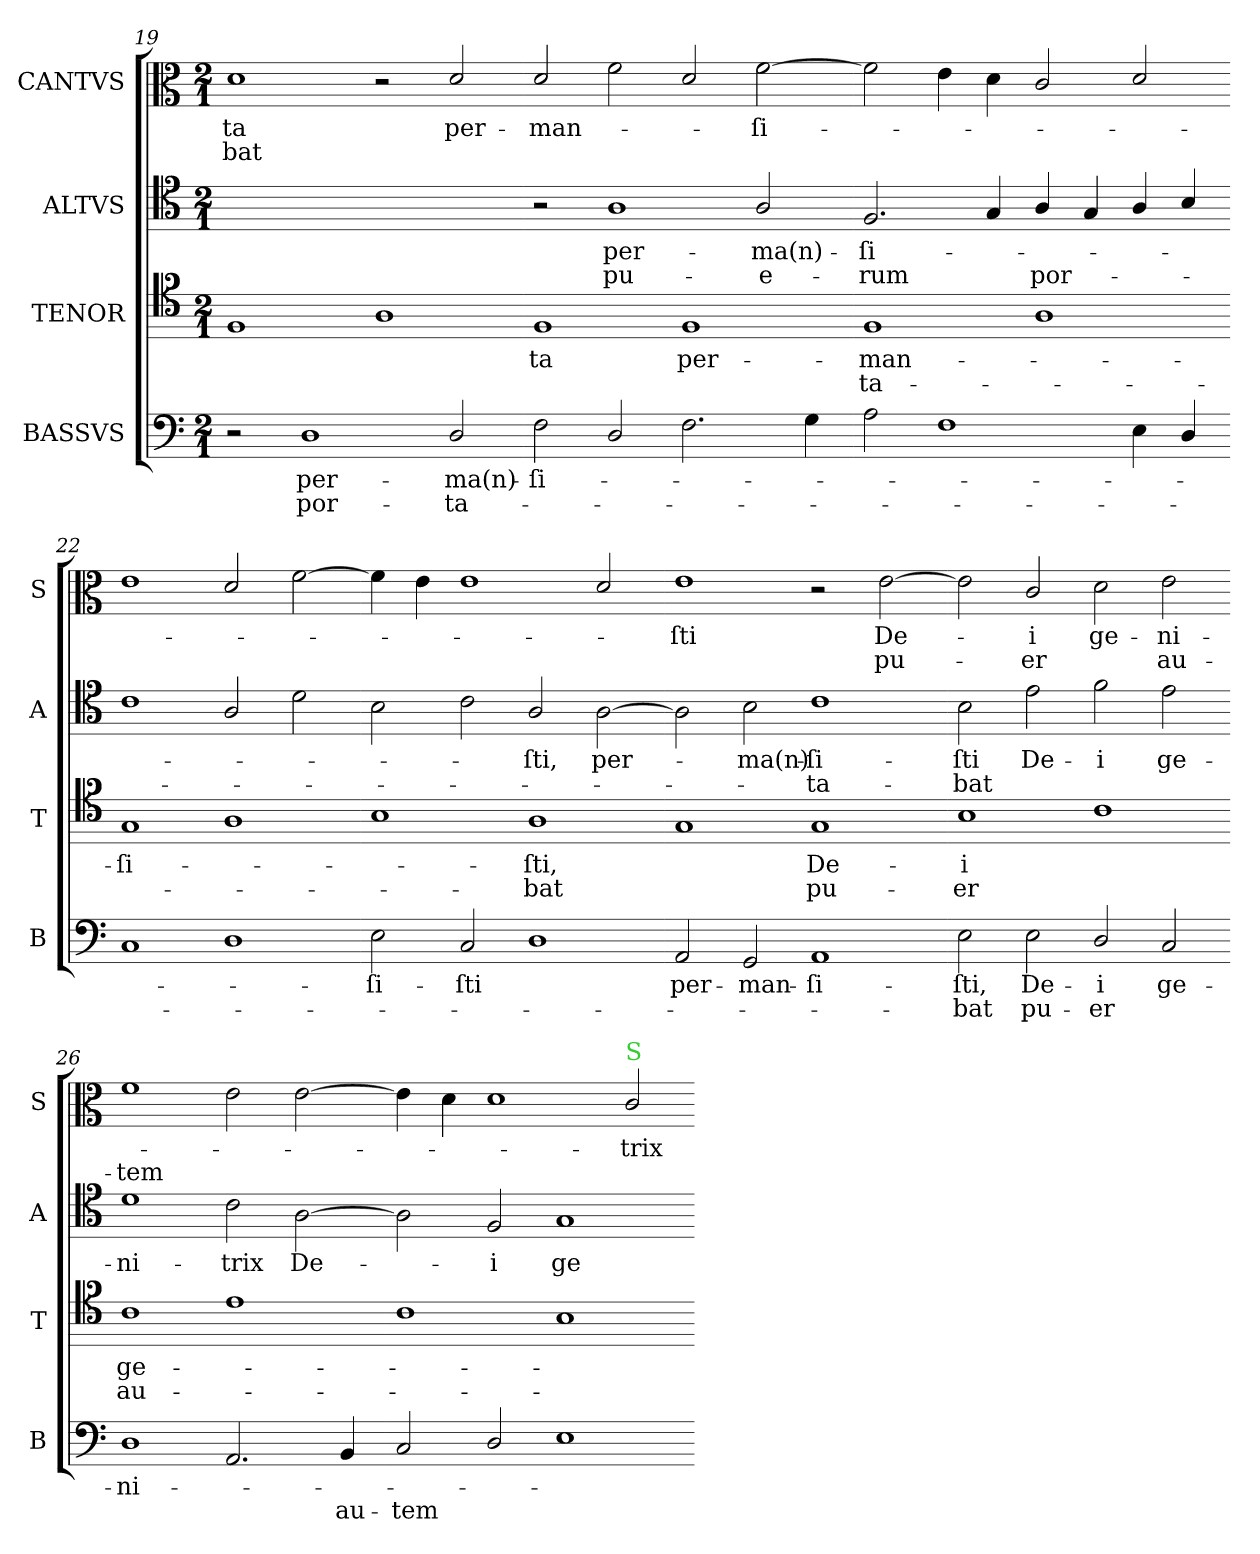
**kern	**text	**text	**kern	**text	**text	**kern	**text	**text	**kern	**text	**text
*part4	*part4	*part4	*part3	*part3	*part3	*part2	*part2	*part2	*part1	*part1	*part1
*staff4	*staff4	*staff4	*staff3	*staff3	*staff3	*staff2	*staff2	*staff2	*staff1	*staff1	*staff1
*I"BASSVS	*	*	*I"TENOR	*	*	*I"ALTVS	*	*	*I"CANTVS	*	*
*I'B	*	*	*I'T	*	*	*I'A	*	*	*I'S	*	*
*clefF4	*	*	*clefC5	*	*	*clefC4	*	*	*clefC3	*	*
*k[]	*	*	*k[]	*	*	*k[]	*	*	*k[]	*	*
*a:	*	*	*a:	*	*	*a:	*	*	*a:	*	*
*M2/1	*	*	*M2/1	*	*	*M2/1	*	*	*M2/1	*	*
=19	=19	=19	=19	=19	=19	=19	=19	=19	=19	=19	=19
2r	.	.	1D	.	.	0ryy	.	.	1d	-ta	-bat
!	!	!LO:LY:i	!	!	!	!	!	!	!	!	!
1D	per-	por-	.	.	.	.	.	.	.	.	.
.	.	.	1F	.	.	.	.	.	2r	.	.
!	!	!LO:LY:i	!	!	!	!	!	!	!	!	!
2D/	-ma(n)-	-ta-	.	.	.	.	.	.	2d/	per-	.
=20-	=20-	=20-	=20-	=20-	=20-	=20-	=20-	=20-	=20-	=20-	=20-
2F\	-ſi-	.	1D	-ta	.	2r	.	.	2d/	-man-	.
2D/	.	.	.	.	.	1A	per-	pu-	2f\	.	.
2.F\	.	.	1D	per-	.	.	.	.	2d/	.	.
.	.	.	.	.	.	2A/	-ma(n)-	-e-	[2f\	-ſi-	.
4G\	.	.	.	.	.	.	.	.	.	.	.
=21-	=21-	=21-	=21-	=21-	=21-	=21-	=21-	=21-	=21-	=21-	=21-
2A\	.	.	1D	-man-	-ta-	2.F/	-ſi-	-rum	2f\]	.	.
1F	.	.	.	.	.	.	.	.	4e\	.	.
.	.	.	.	.	.	4G/	.	.	4d\	.	.
.	.	.	1F	.	.	4A/	.	por-	2c/	.	.
.	.	.	.	.	.	4G/	.	.	.	.	.
4E\	.	.	.	.	.	4A/	.	.	2d/	.	.
4D/	.	.	.	.	.	4B/	.	.	.	.	.
=22-	=22-	=22-	=22-	=22-	=22-	=22-	=22-	=22-	=22-	=22-	=22-
1C	.	.	1E	-ſi-	.	1c	.	.	1e	.	.
1D	.	.	1F	.	.	2A/	.	.	2d/	.	.
.	.	.	.	.	.	2d\	.	.	[2f\	.	.
=23-	=23-	=23-	=23-	=23-	=23-	=23-	=23-	=23-	=23-	=23-	=23-
2E\	-ſi-	.	1G	.	.	2B\	.	.	4f\]	.	.
.	.	.	.	.	.	.	.	.	4e\	.	.
2C/	-ſti	.	.	.	.	2c\	.	.	1e	.	.
1D	.	.	1F	-ſti,	-bat	2A/	-ſti,	.	.	.	.
.	.	.	.	.	.	[2A\	per-	.	2d/	.	.
=24-	=24-	=24-	=24-	=24-	=24-	=24-	=24-	=24-	=24-	=24-	=24-
2AA/	per-	.	1E	.	.	2A\]	.	.	1e	-ſti	.
2GG/	-man-	.	.	.	.	2B\	-ma(n)-	.	.	.	.
1AA	-ſi-	.	1E	De-	pu-	1c	-ſi-	-ta-	2r	.	.
.	.	.	.	.	.	.	.	.	[2e\	De-	pu-
=25-	=25-	=25-	=25-	=25-	=25-	=25-	=25-	=25-	=25-	=25-	=25-
!	!	!LO:LY:i	!	!	!	!	!	!	!	!	!
2E\	-ſti,	-bat	1G	-i	-er	2B\	-ſti	-bat	2e\]	.	.
2E\	De-	pu-	.	.	.	2e\	De-	.	2c/	-i	-er
2D/	-i	-er	1A	.	.	2f\	-i	.	2d\	ge-	.
2C/	ge-	.	.	.	.	2e\	ge-	.	2e\	-ni-	au-
=26-	=26-	=26-	=26-	=26-	=26-	=26-	=26-	=26-	=26-	=26-	=26-
1D	-ni-	.	1A	ge-	au-	1d	-ni-	.	1f	.	-tem
2.AA/	.	.	1c	.	.	2c\	-trix	.	2e\	.	.
!	!	!	!	!	!	!	!LO:LY:i	!	!	!	!
.	.	.	.	.	.	[2A\	De-	.	[2e\	.	.
4BB/	.	au-	.	.	.	.	.	.	.	.	.
=27-	=27-	=27-	=27-	=27-	=27-	=27-	=27-	=27-	=27-	=27-	=27-
2C/	.	-tem	1A	.	.	2A\]	.	.	4e\]	.	.
.	.	.	.	.	.	.	.	.	4d\	.	.
!	!	!	!	!	!	!	!LO:LY:i	!	!	!	!
2D/	.	.	.	.	.	2F/	-i	.	1d	.	.
!	!	!	!	!	!	!	!LO:LY:i	!	!	!	!
1E	.	.	1G	.	.	1G	ge-	.	.	.	.
!	!	!	!	!	!	!	!	!	!LO:TX:a:color=limegreen:t=S	!	!
.	.	.	.	.	.	.	.	.	2c/	-trix	.
=-	=-	=-	=-	=-	=-	=-	=-	=-	=-	=-	=-
*-	*-	*-	*-	*-	*-	*-	*-	*-	*-	*-	*-
